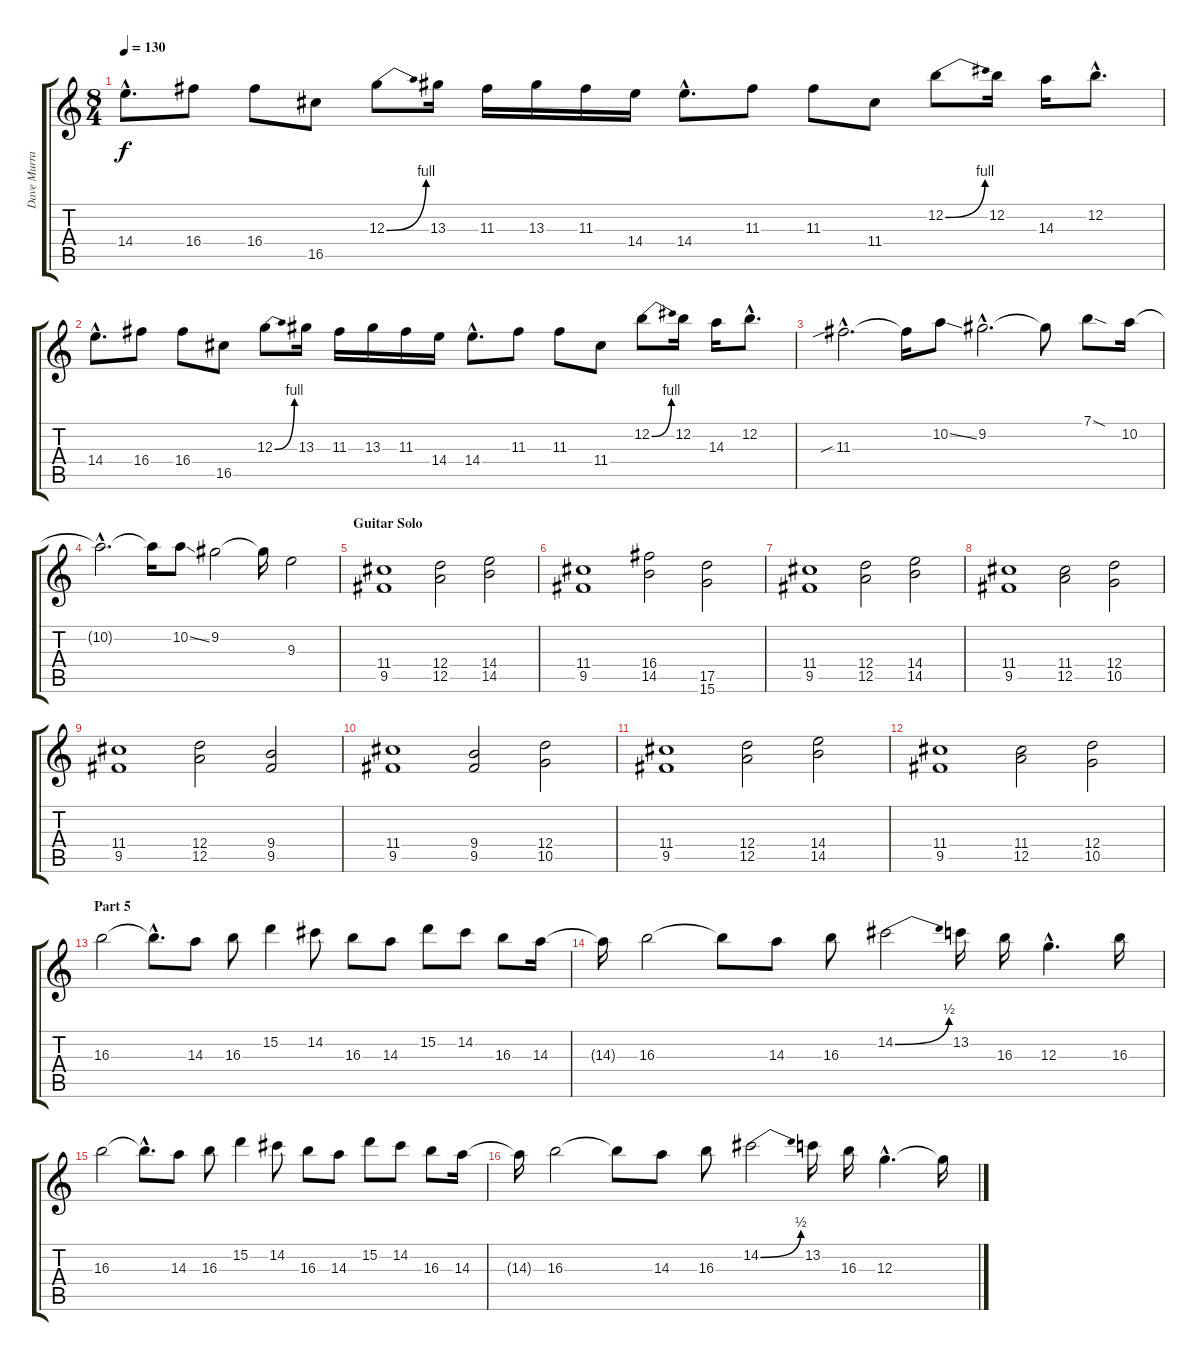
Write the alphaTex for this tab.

\track ("Dave Murray - Harmony" "Dave Murra") {instrument overdrivenguitar}
\staff {score tabs}
\tuning (E4 B3 G3 D3 A2 E2) {hide}
\ts (8 4)
\tempo 130
\clef g2
\ks c
14.4{hac}.8{d dy f} 16.4.8 16.4.8 16.5.8 12.3{be (bend 0 0 60 4)}.8 13.3.16 11.3.16 13.3.16 11.3.16 14.4.16 14.4{hac}.8{d} 11.3.8 11.3.8 11.4.8 12.2{be (bend 0 0 60 4)}.8 12.2.16 14.3.16 12.2{hac}.8{d} |
14.4{hac}.8{d} 16.4.8 16.4.8 16.5.8 12.3{be (bend 0 0 60 4)}.8 13.3.16 11.3.16 13.3.16 11.3.16 14.4.16 14.4{hac}.8{d} 11.3.8 11.3.8 11.4.8 12.2{be (bend 0 0 60 4)}.8 12.2.16 14.3.16 12.2{hac}.8{d} |
11.3{sib hac}.2{d} 11.3{t}.16 10.2{ss}.8 9.2{hac}.2{d} 9.2{t}.8 7.1{sod}.8 10.2.16 |
10.2{hac t}.2{d} 10.2{t}.16 10.2{ss}.8 9.2.2 9.2{t}.16 9.3.2 |
\section ("" "Guitar Solo")
(11.4 9.5).1{volume 10} (12.4 12.5).2 (14.4 14.5).2 |
(11.4 9.5).1 (16.4 14.5).2 (17.5 15.6).2 |
(11.4 9.5).1 (12.4 12.5).2 (14.4 14.5).2 |
(11.4 9.5).1 (11.4 12.5).2 (12.4 10.5).2 |
(11.4 9.5).1 (12.4 12.5).2 (9.4 9.5).2 |
(11.4 9.5).1 (9.4 9.5).2 (12.4 10.5).2 |
(11.4 9.5).1 (12.4 12.5).2 (14.4 14.5).2 |
(11.4 9.5).1 (11.4 12.5).2 (12.4 10.5).2 |
\section ("" "Part 5")
16.3.2{volume 13} 16.3{hac t}.8{d} 14.3.8 16.3.8 15.2.4 14.2.8 16.3.8 14.3.8 15.2.8 14.2.8 16.3.8 14.3.16 |
14.3{t}.16 16.3.2 16.3{t}.8 14.3.8 16.3.8 14.2{be (bend 0 0 60 2)}.2 13.2.16 16.3.16 12.3{hac}.4{d} 16.3.16 |
16.3.2 16.3{hac t}.8{d} 14.3.8 16.3.8 15.2.4 14.2.8 16.3.8 14.3.8 15.2.8 14.2.8 16.3.8 14.3.16 |
14.3{t}.16 16.3.2 16.3{t}.8 14.3.8 16.3.8 14.2{be (bend 0 0 60 2)}.2 13.2.16 16.3.16 12.3{hac}.4{d} 12.3{t}.16
